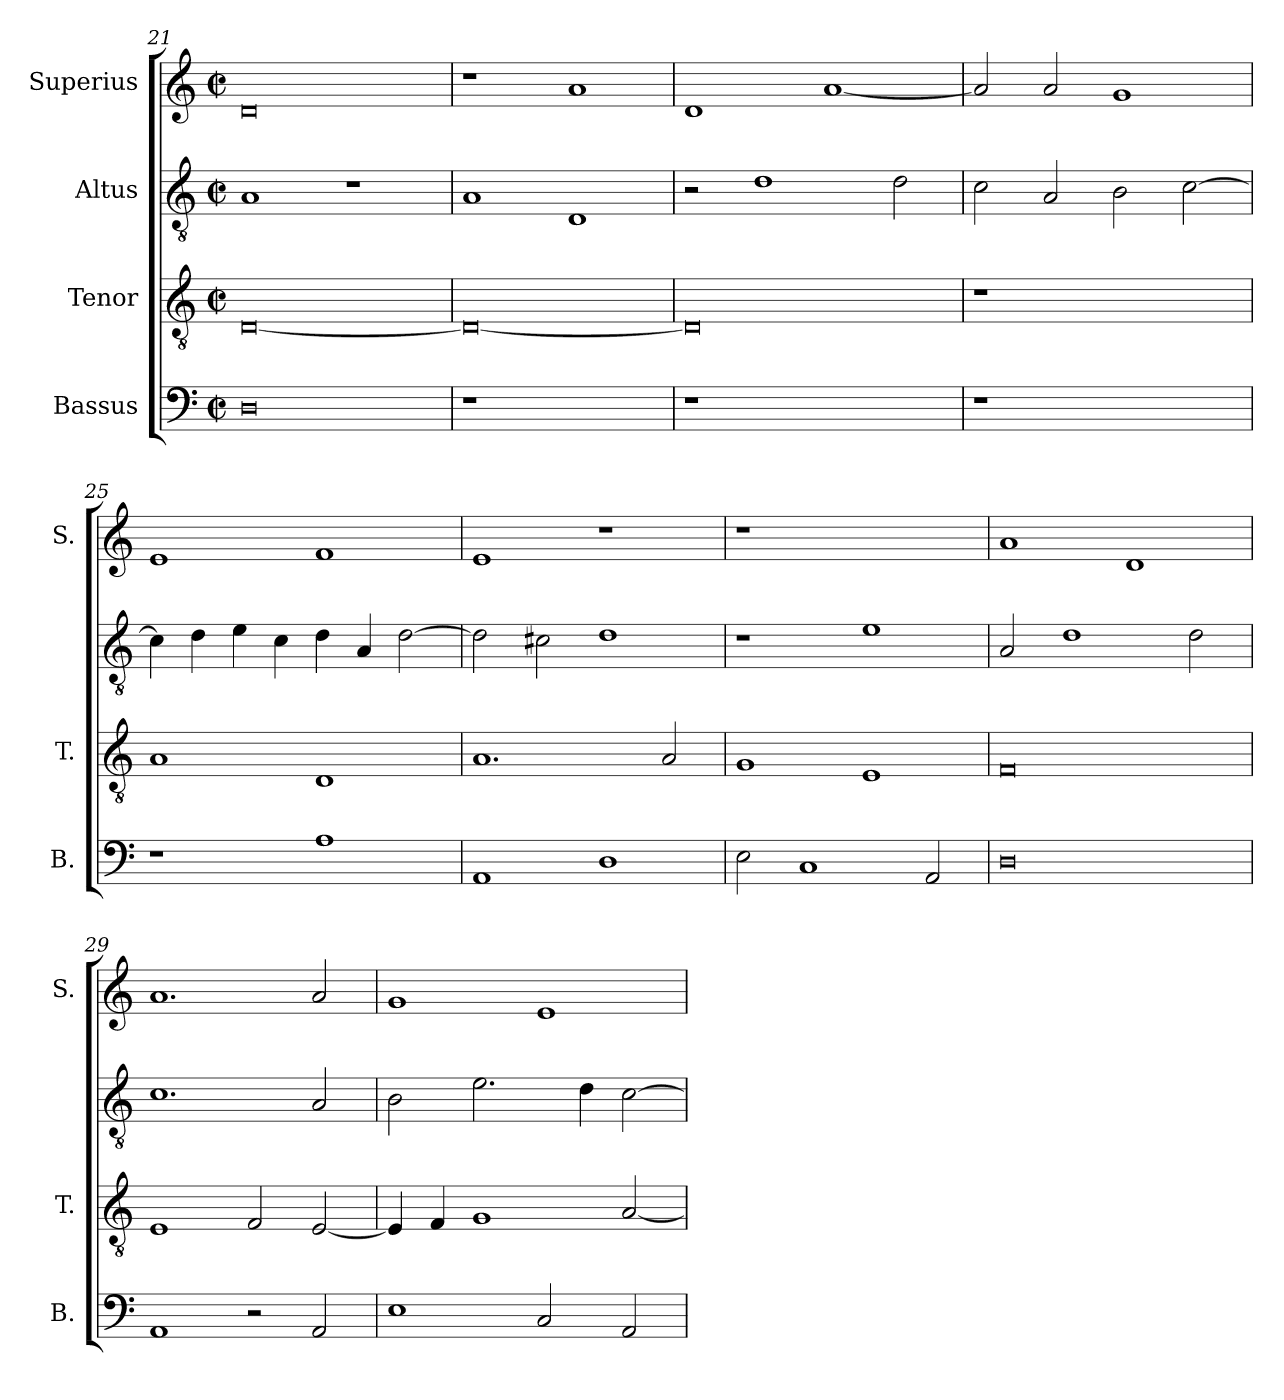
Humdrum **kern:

**kern	**kern	**kern	**kern
*part4	*part3	*part2	*part1
*staff4	*staff3	*staff2	*staff1
*I"Bassus	*I"Tenor	*I"Altus	*I"Superius
*I'B.	*I'T.	*	*I'S.
*clefF4	*clefGv2	*clefGv2	*clefG2
*	*ITrd7c12	*ITrd7c12	*
*k[]	*k[]	*k[]	*k[]
*C:	*C:	*C:	*C:
*M2/2	*M2/2	*M2/2	*M2/2
*met(c|)	*met(c|)	*met(c|)	*met(c|)
=21	=21	=21	=21
0Di	[<0DDi	1AAi	0di
.	.	1r	.
=22	=22	=22	=22
!LO:N:vis=1	!	!	!
1r	0DDi_<	1AAi	1r
1ryy	.	1DDi	1ai
=23	=23	=23	=23
!LO:N:vis=1	!	!	!
1r	0DDi]	2r	1di
.	.	1Di	.
1ryy	.	.	[<1ai
.	.	2Di\	.
!!LO:LB:g=z
=24	=24	=24	=24
!LO:N:vis=1	!LO:N:vis=1	!	!
1r	1r	2Ci\	2ai/]
.	.	2AAi/	2ai/
1ryy	1ryy	2BBi\	1gi
.	.	[>2Ci\	.
=25	=25	=25	=25
1r	1AAi	4Ci\]	1ei
.	.	4Di\	.
.	.	4Ei\	.
.	.	4Ci\	.
1Ai	1DDi	4Di\	1fi
.	.	4AAi/	.
.	.	[>2Di\	.
=26	=26	=26	=26
1AAi	1.AAi	2Di\]	1ei
.	.	2C#Xi\	.
1Di	.	1Di	1r
.	2AAi/	.	.
=27	=27	=27	=27
!	!	!	!LO:N:vis=1
2Ei\	1GGi	1r	1r
1Ci	.	.	.
.	1EEi	1Ei	1ryy
2AAi/	.	.	.
=28	=28	=28	=28
0Di	0FFi	2AAi/	1ai
.	.	1Di	.
.	.	.	1di
.	.	2Di\	.
!!LO:LB:g=z
=29	=29	=29	=29
1AAi	1EEi	1.Ci	1.ai
2r	2FFi/	.	.
2AAi/	[<2EEi/	2AAi/	2ai/
=30	=30	=30	=30
1Ei	4EEi/]	2BBi\	1gi
.	4FFi/	.	.
.	1GGi	2.Ei\	.
2Ci/	.	.	1ei
.	.	4Di\	.
2AAi/	[<2AAi/	[>2Ci\	.
=	=	=	=
*-	*-	*-	*-
